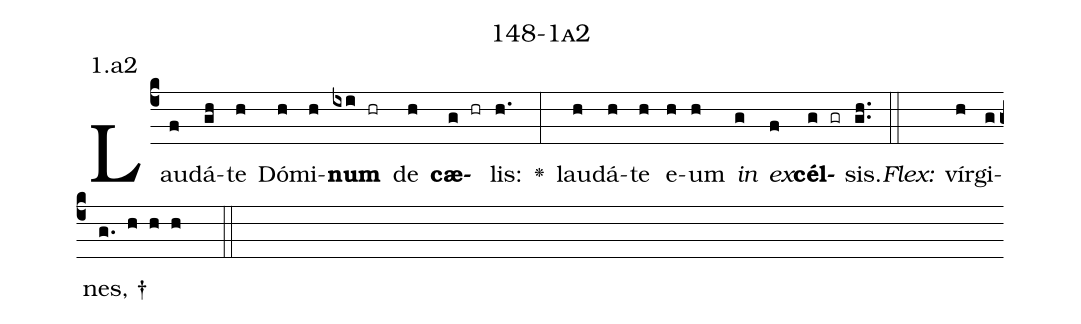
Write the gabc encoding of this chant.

name: 148-1a2;
annotation: 1.a2;
%%
(c4)Lau(f)dá(gh)te(h) Dó(h)mi(h)<b>num</b>(ixi hr) de(h) <b>cæ</b>(g hr)lis:(h.) <v>\greheightstar</v>(:) lau(h)dá(h)te(h) e(h)um(h) <i>in</i>(g) <i>ex</i>(f)<b>cél</b>(g gr)sis.(gh..) (::)
<i>Flex:</i>()  vír(h)gi(g)nes, †(g. h h h  ::)

%E(h) u(h) o(g) u(f) a(g) e.(gh..) (::)
